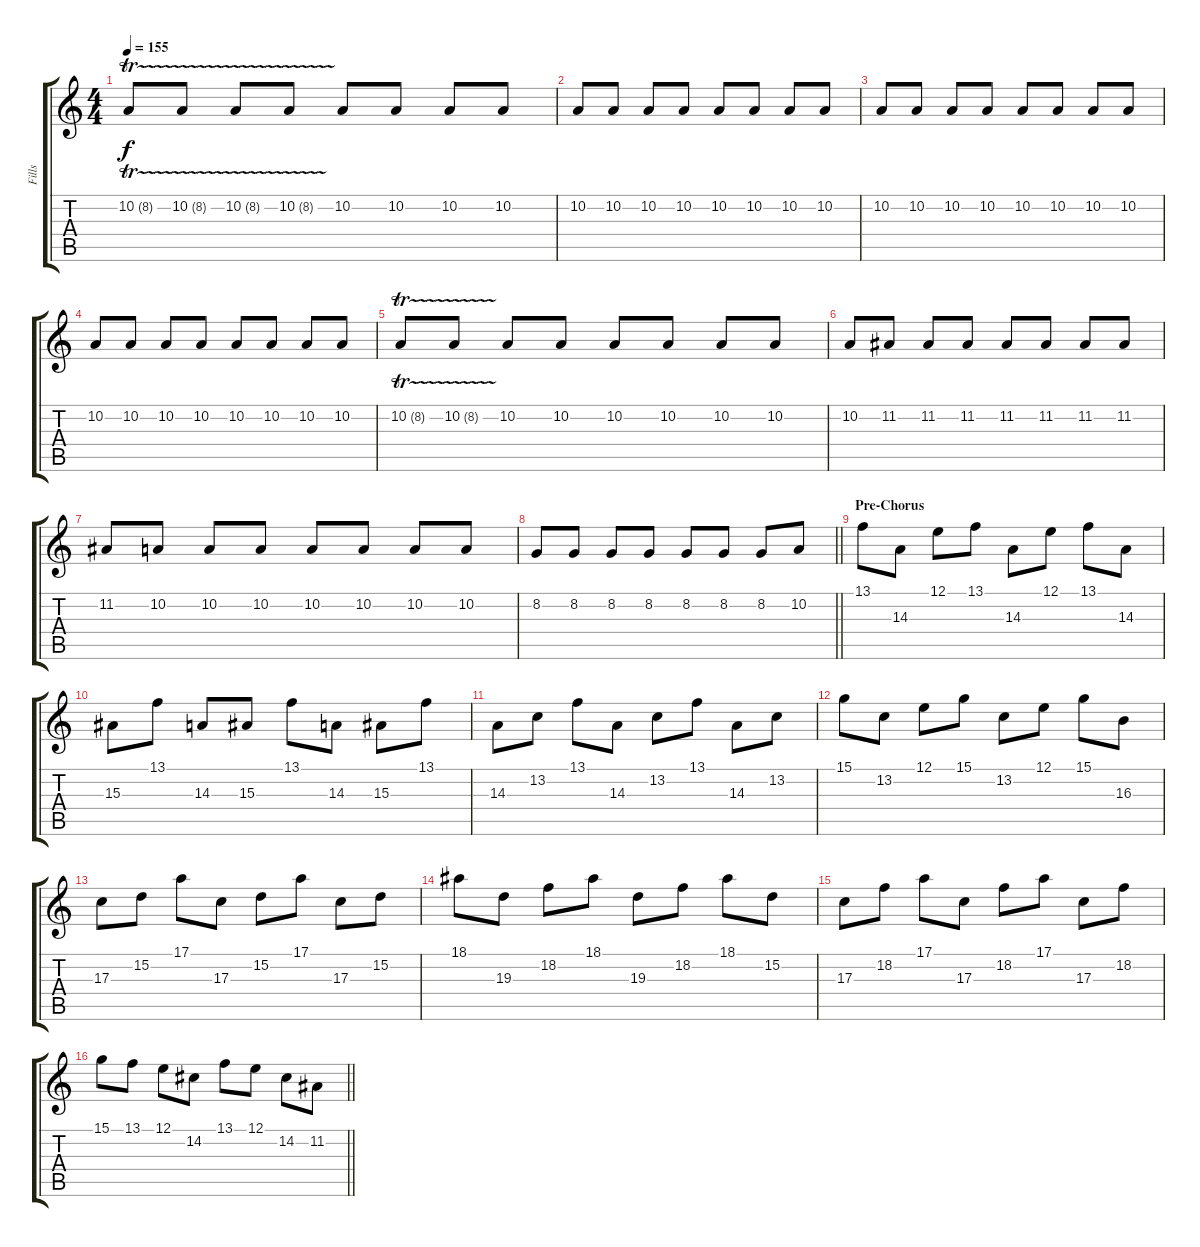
\track ("Fills" "Fills") {instrument stringensemble1}
\staff {score tabs}
\tuning (E4 B3 G3 D3 A2 E2) {hide}
\ts (4 4)
\tempo 155
\clef g2
\ks c
10.2{tr (8 32)}.8{dy f} 10.2{tr (8 32)}.8 10.2{tr (8 32)}.8 10.2{tr (8 32)}.8 10.2.8 10.2.8 10.2.8 10.2.8 |
10.2.8 10.2.8 10.2.8 10.2.8 10.2.8 10.2.8 10.2.8 10.2.8 |
10.2.8 10.2.8 10.2.8 10.2.8 10.2.8 10.2.8 10.2.8 10.2.8 |
10.2.8 10.2.8 10.2.8 10.2.8 10.2.8 10.2.8 10.2.8 10.2.8 |
10.2{tr (8 32)}.8 10.2{tr (8 32)}.8 10.2.8 10.2.8 10.2.8 10.2.8 10.2.8 10.2.8 |
10.2.8 11.2.8 11.2.8 11.2.8 11.2.8 11.2.8 11.2.8 11.2.8 |
11.2.8 10.2.8 10.2.8 10.2.8 10.2.8 10.2.8 10.2.8 10.2.8 |
\barLineRight lightlight
8.2.8 8.2.8 8.2.8 8.2.8 8.2.8 8.2.8 8.2.8 10.2.8 |
\section ("" "Pre-Chorus")
13.1.8 14.3.8 12.1.8 13.1.8 14.3.8 12.1.8 13.1.8 14.3.8 |
15.3.8 13.1.8 14.3.8 15.3.8 13.1.8 14.3.8 15.3.8 13.1.8 |
14.3.8 13.2.8 13.1.8 14.3.8 13.2.8 13.1.8 14.3.8 13.2.8 |
15.1.8 13.2.8 12.1.8 15.1.8 13.2.8 12.1.8 15.1.8 16.3.8 |
17.3.8 15.2.8 17.1.8 17.3.8 15.2.8 17.1.8 17.3.8 15.2.8 |
18.1.8 19.3.8 18.2.8 18.1.8 19.3.8 18.2.8 18.1.8 15.2.8 |
17.3.8 18.2.8 17.1.8 17.3.8 18.2.8 17.1.8 17.3.8 18.2.8 |
\barLineRight lightlight
15.1.8 13.1.8 12.1.8 14.2.8 13.1.8 12.1.8 14.2.8 11.2.8
